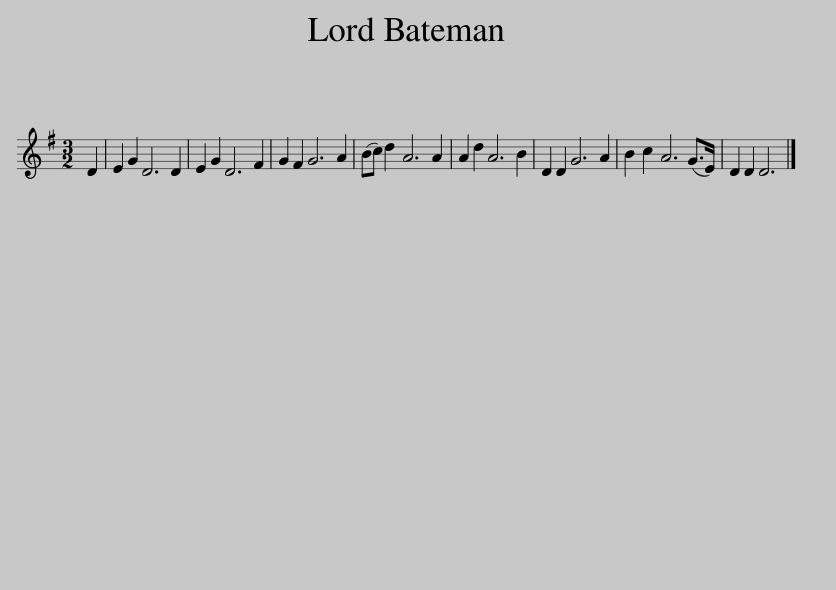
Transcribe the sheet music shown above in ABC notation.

X:1
L:1/8
M:3/2
I:linebreak $
K:G
V:1 treble
V:1
 D2 | E2 G2 D6 D2 | E2 G2 D6 F2 | G2 F2 G6 A2 | (Bc) d2 A6 A2 | %5
 A2 d2 A6 B2 | D2 D2 G6 A2 | B2 c2 A6 (G>E) | D2 D2 D6 |] %9
